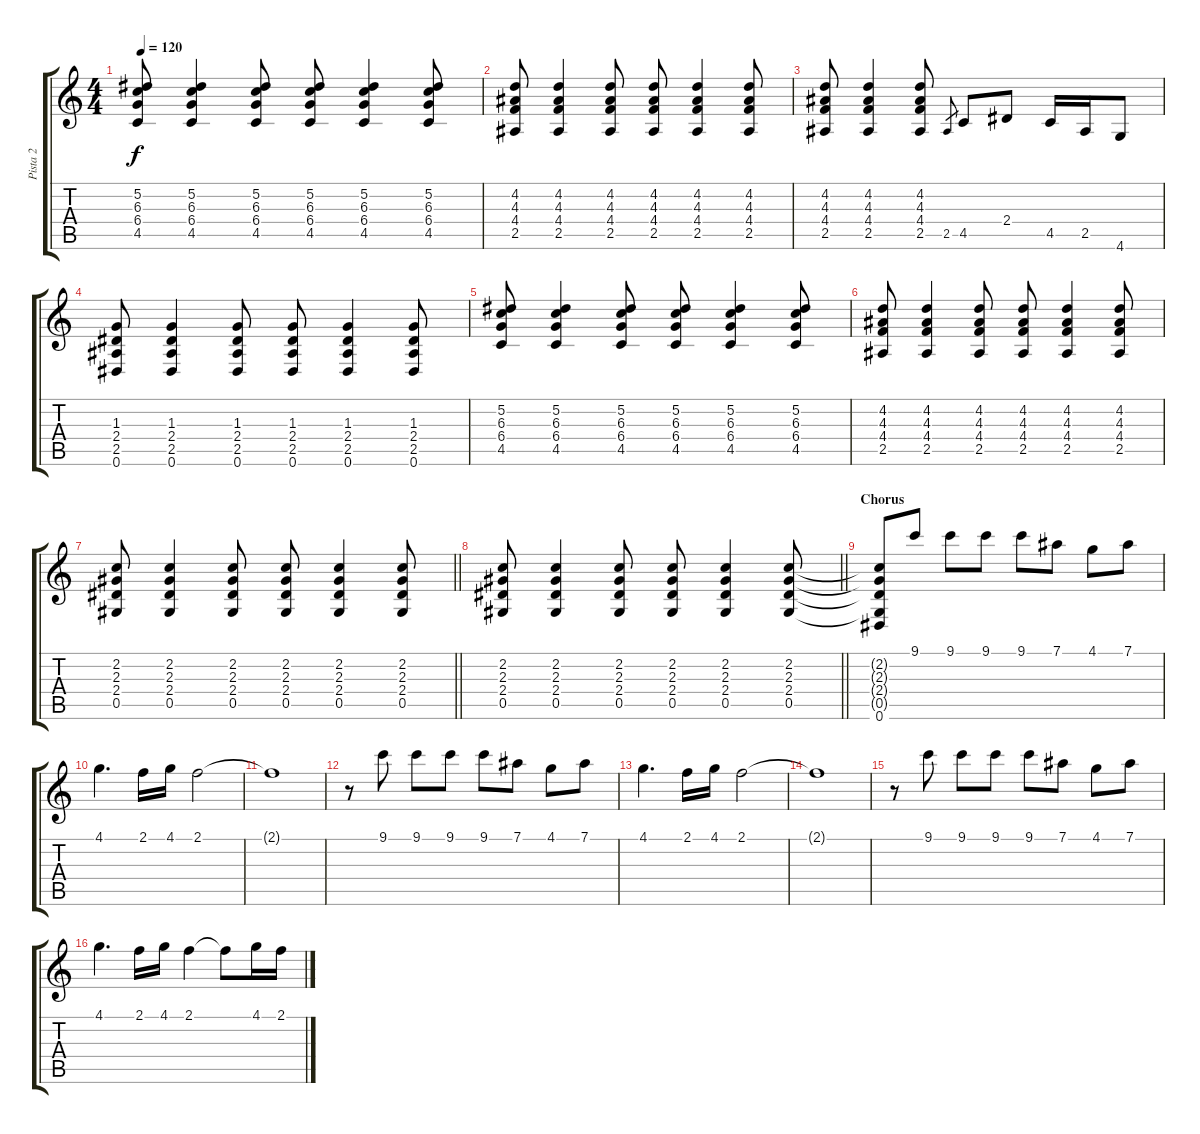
\track ("Pista 2" "Pista 2") {instrument overdrivenguitar}
\staff {score tabs}
\tuning (Eb4 Bb3 Gb3 Db3 Ab2 Eb2) {hide}
\ts (4 4)
\tempo 120
\clef g2
\ks c
(5.2 6.3 6.4 4.5).8{dy f} (5.2 6.3 6.4 4.5).4 (5.2 6.3 6.4 4.5).8 (5.2 6.3 6.4 4.5).8 (5.2 6.3 6.4 4.5).4 (5.2 6.3 6.4 4.5).8 |
(4.2 4.3 4.4 2.5).8 (4.2 4.3 4.4 2.5).4 (4.2 4.3 4.4 2.5).8 (4.2 4.3 4.4 2.5).8 (4.2 4.3 4.4 2.5).4 (4.2 4.3 4.4 2.5).8 |
(4.2 4.3 4.4 2.5).8 (4.2 4.3 4.4 2.5).4 (4.2 4.3 4.4 2.5).8 2.5.8{gr} 4.5.8 2.4.8 4.5.16 2.5.16 4.6.8 |
(1.3 2.4 2.5 0.6).8 (1.3 2.4 2.5 0.6).4 (1.3 2.4 2.5 0.6).8 (1.3 2.4 2.5 0.6).8 (1.3 2.4 2.5 0.6).4 (1.3 2.4 2.5 0.6).8 |
(5.2 6.3 6.4 4.5).8 (5.2 6.3 6.4 4.5).4 (5.2 6.3 6.4 4.5).8 (5.2 6.3 6.4 4.5).8 (5.2 6.3 6.4 4.5).4 (5.2 6.3 6.4 4.5).8 |
(4.2 4.3 4.4 2.5).8 (4.2 4.3 4.4 2.5).4 (4.2 4.3 4.4 2.5).8 (4.2 4.3 4.4 2.5).8 (4.2 4.3 4.4 2.5).4 (4.2 4.3 4.4 2.5).8 |
\barLineRight lightlight
(2.2 2.3 2.4 0.5).8 (2.2 2.3 2.4 0.5).4 (2.2 2.3 2.4 0.5).8 (2.2 2.3 2.4 0.5).8 (2.2 2.3 2.4 0.5).4 (2.2 2.3 2.4 0.5).8 |
\barLineRight lightlight
(2.2 2.3 2.4 0.5).8 (2.2 2.3 2.4 0.5).4 (2.2 2.3 2.4 0.5).8 (2.2 2.3 2.4 0.5).8 (2.2 2.3 2.4 0.5).4 (2.2 2.3 2.4 0.5).8 |
\section ("" "Chorus")
(2.2{t} 2.3{t} 2.4{t} 0.5{t} 0.6).8 9.1.8 9.1.8 9.1.8 9.1.8 7.1.8 4.1.8 7.1.8 |
4.1.4{d} 2.1.16 4.1.16 2.1.2 |
2.1{t}.1 |
r.8 9.1.8 9.1.8 9.1.8 9.1.8 7.1.8 4.1.8 7.1.8 |
4.1.4{d} 2.1.16 4.1.16 2.1.2 |
2.1{t}.1 |
r.8 9.1.8 9.1.8 9.1.8 9.1.8 7.1.8 4.1.8 7.1.8 |
4.1.4{d} 2.1.16 4.1.16 2.1.4 2.1{t}.8 4.1.16 2.1.16
